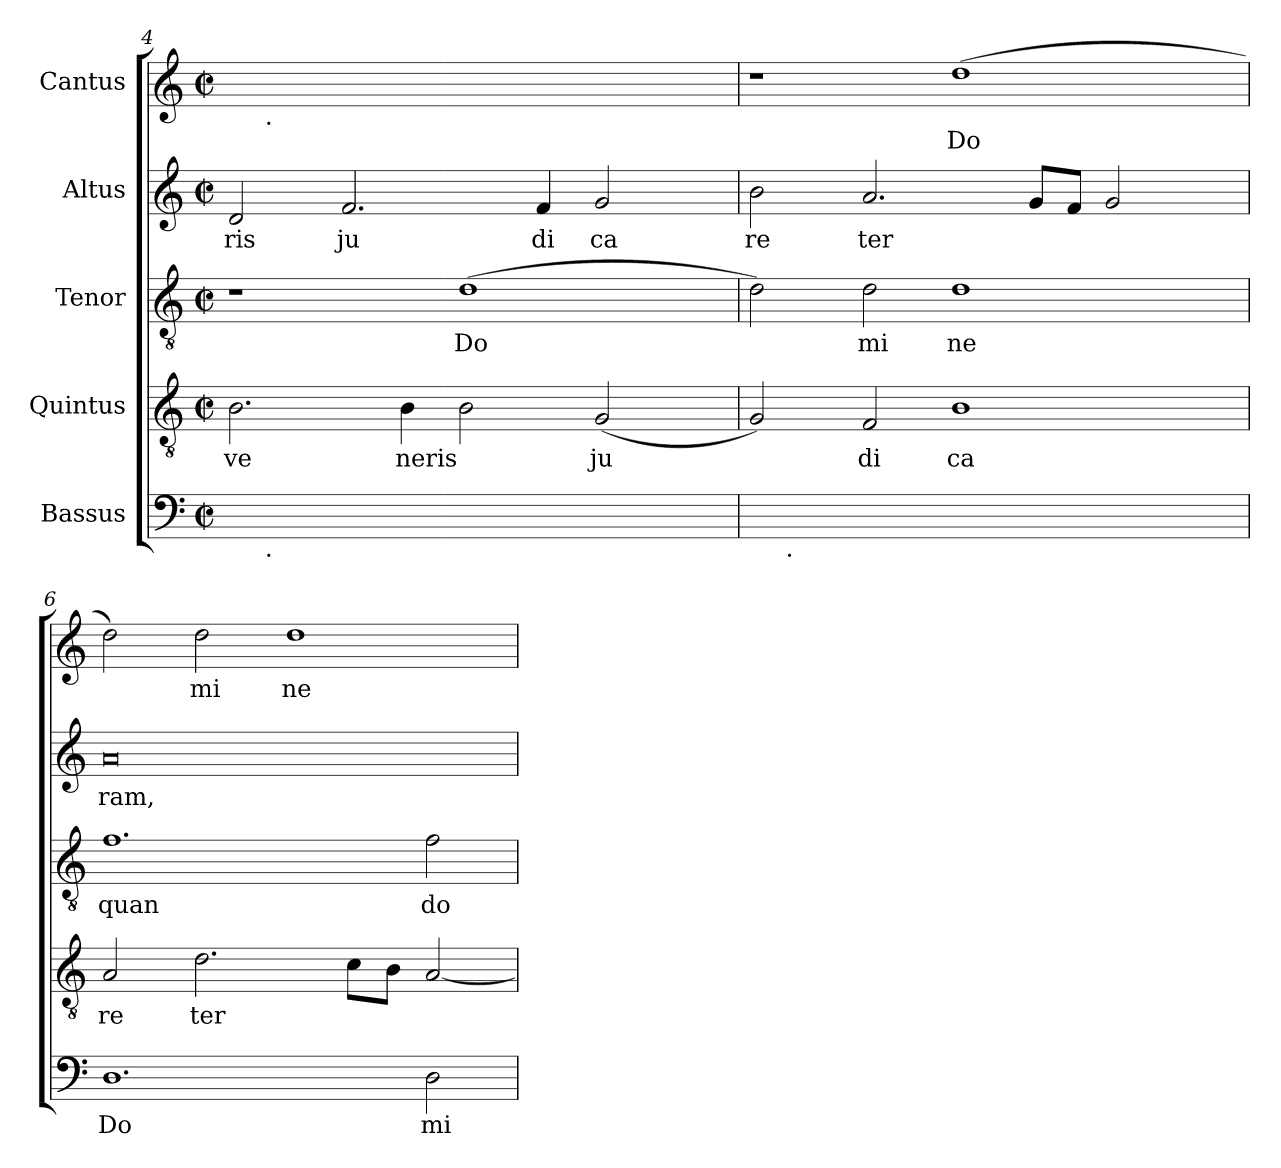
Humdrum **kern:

**kern	**text	**kern	**text	**kern	**text	**kern	**text	**kern	**text
*part5	*part5	*part4	*part4	*part3	*part3	*part2	*part2	*part1	*part1
*staff5	*staff5	*staff4	*staff4	*staff3	*staff3	*staff2	*staff2	*staff1	*staff1
*I"Bassus	*	*I"Quintus	*	*I"Tenor	*	*I"Altus	*	*I"Cantus	*
*clefF4	*	*clefGv2	*	*clefGv2	*	*clefG2	*	*clefG2	*
*M2/2	*	*M2/2	*	*M2/2	*	*M2/2	*	*M2/2	*
*met(c|)	*	*met(c|)	*	*met(c|)	*	*met(c|)	*	*met(c|)	*
=4	=4	=4	=4	=4	=4	=4	=4	=4	=4
!	!	!	!LO:LY:b:cj	!	!	!	!LO:LY:b:cj	!	!
16..ryy	.	2.B\	ve	1r	.	2d/	ris	16..ryy	.
!	!	!	!	!	!	!	!	!LO:TX:b:t=.	!
!LO:TX:b:t=.	!	!	!	!	!	!	!	!	!
1ryy	.	.	.	.	.	.	.	1ryy	.
!	!	!	!	!	!	!	!LO:LY:b:cj	!	!
.	.	.	.	.	.	2.f/	ju	.	.
!	!	!	!LO:LY:b	!	!	!	!	!	!
.	.	4B\	neris	.	.	.	.	.	.
!	!	!	!	!	!LO:LY:b:cj	!	!	!	!
.	.	2B\	.	(>1d	Do	.	.	.	.
2ryy	.	.	.	.	.	.	.	2ryy	.
!	!	!	!	!	!	!	!LO:LY:b:cj	!	!
.	.	.	.	.	.	4f/	di	.	.
!	!	!	!LO:LY:b:cj	!	!	!	!LO:LY:b:cj	!	!
.	.	(<2G/	ju	.	.	2g/	ca	.	.
4ryy	.	.	.	.	.	.	.	4ryy	.
8ryy	.	.	.	.	.	.	.	8ryy	.
64ryy	.	.	.	.	.	.	.	64ryy	.
=5	=5	=5	=5	=5	=5	=5	=5	=5	=5
!	!	!	!	!	!	!	!LO:LY:b:cj	!	!
16..ryy	.	2G/)	.	2d\)	.	2b\	re	1r	.
!LO:TX:b:t=.	!	!	!	!	!	!	!	!	!
1ryy	.	.	.	.	.	.	.	.	.
!	!	!	!LO:LY:b:cj	!	!LO:LY:b:cj	!	!LO:LY:b	!	!
.	.	2F/	di	2d\	mi	2.a/	ter	.	.
!	!	!	!LO:LY:b:cj	!	!LO:LY:b:cj	!	!	!	!LO:LY:b:cj
.	.	1B	ca	1d	ne	.	.	(>1dd	Do
2ryy	.	.	.	.	.	.	.	.	.
.	.	.	.	.	.	8g/L	.	.	.
.	.	.	.	.	.	8f/J	.	.	.
.	.	.	.	.	.	2g/	.	.	.
4ryy	.	.	.	.	.	.	.	.	.
8ryy	.	.	.	.	.	.	.	.	.
64ryy	.	.	.	.	.	.	.	.	.
=6	=6	=6	=6	=6	=6	=6	=6	=6	=6
!	!LO:LY:b:cj	!	!LO:LY:b:cj	!	!LO:LY:b:cj	!	!LO:LY:b:cj	!	!
1.D	Do	2A/	re	1.f	quan	0a	ram,	2dd\)	.
!	!	!	!LO:LY:b	!	!	!	!	!	!LO:LY:b:cj
.	.	2.d\	ter	.	.	.	.	2dd\	mi
!	!	!	!	!	!	!	!	!	!LO:LY:b:cj
.	.	.	.	.	.	.	.	1dd	ne
.	.	8c\L	.	.	.	.	.	.	.
.	.	8B\J	.	.	.	.	.	.	.
!	!LO:LY:b:cj	!	!	!	!LO:LY:b:cj	!	!	!	!
2D\	mi	[>2A/	.	2f\	do	.	.	.	.
=	=	=	=	=	=	=	=	=	=
*-	*-	*-	*-	*-	*-	*-	*-	*-	*-
